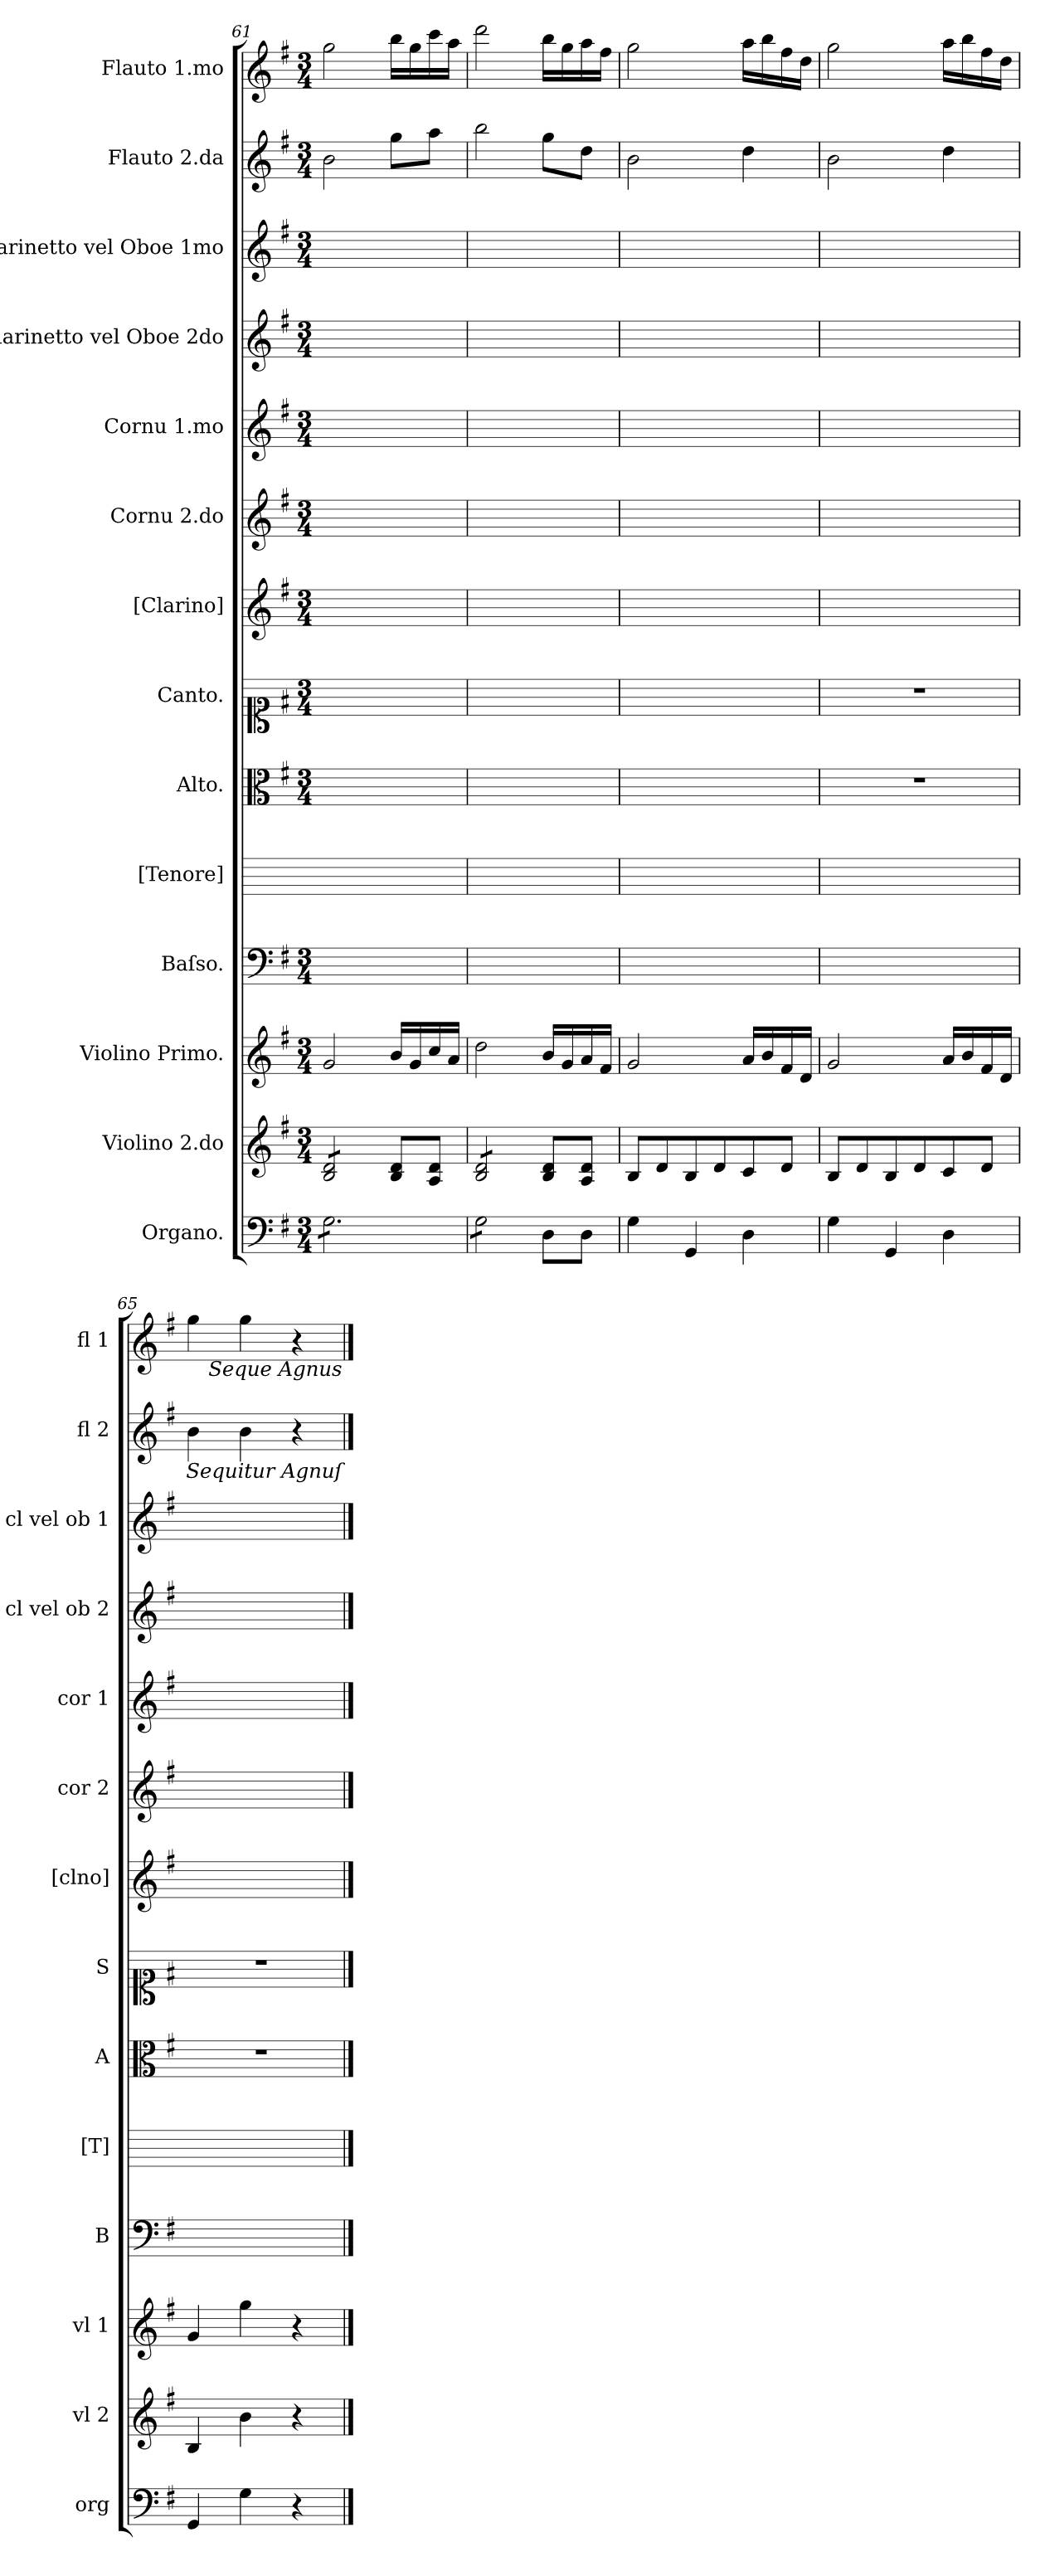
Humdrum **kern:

**kern	**kern	**kern	**kern	**kern	**kern	**kern	**kern	**kern	**kern	**kern	**kern	**kern	**kern
*part14	*part13	*part12	*part11	*part10	*part9	*part8	*part7	*part6	*part5	*part4	*part3	*part2	*part1
*staff14	*staff13	*staff12	*staff11	*staff10	*staff9	*staff8	*staff7	*staff6	*staff5	*staff4	*staff3	*staff2	*staff1
*I"Organo.	*I"Violino 2.do	*I"Violino Primo.	*I"Baſso.	*I"[Tenore]	*I"Alto.	*I"Canto.	*I"[Clarino]	*I"Cornu 2.do	*I"Cornu 1.mo	*I"Clarinetto vel Oboe 2do	*I"Clarinetto vel Oboe 1mo	*I"Flauto 2.da	*I"Flauto 1.mo
*I'org	*I'vl 2	*I'vl 1	*I'B	*I'[T]	*I'A	*I'S	*I'[clno]	*I'cor 2	*I'cor 1	*I'cl vel ob 2	*I'cl vel ob 1	*I'fl 2	*I'fl 1
*clefF4	*clefG2	*clefG2	*clefF4	*	*clefC3	*clefC1	*clefG2	*clefG2	*clefG2	*clefG2	*clefG2	*clefG2	*clefG2
*k[f#]	*k[f#]	*k[f#]	*k[f#]	*	*k[f#]	*k[f#]	*k[f#]	*k[f#]	*k[f#]	*k[f#]	*k[f#]	*k[f#]	*k[f#]
*G:	*G:	*G:	*G:	*	*G:	*G:	*G:	*G:	*G:	*G:	*G:	*G:	*G:
*M3/4	*M3/4	*M3/4	*M3/4	*	*M3/4	*M3/4	*M3/4	*M3/4	*M3/4	*M3/4	*M3/4	*M3/4	*M3/4
=61	=61	=61	=61	=61	=61	=61	=61	=61	=61	=61	=61	=61	=61
*tremolo	*	*	*	*	*	*	*	*	*	*	*	*	*
*	*tremolo	*	*	*	*	*	*	*	*	*	*	*	*
8G\L	8B/ 8d/L	2g/	2.ryy	2.ryy	2.ryy	2.ryy	2.ryy	2.ryy	2.ryy	2.ryy	2.ryy	2b\	2gg\
8G\	8B/ 8d/	.	.	.	.	.	.	.	.	.	.	.	.
8G\	8B/ 8d/	.	.	.	.	.	.	.	.	.	.	.	.
8G\	8B/ 8d/J	.	.	.	.	.	.	.	.	.	.	.	.
*	*Xtremolo	*	*	*	*	*	*	*	*	*	*	*	*
8G\	8B/ 8d/L	16b/LL	.	.	.	.	.	.	.	.	.	8gg\L	16bb\LL
.	.	16g/	.	.	.	.	.	.	.	.	.	.	16gg\
8G\J	8A/ 8d/J	16cc/	.	.	.	.	.	.	.	.	.	8aa\J	16ccc\
.	.	16a/JJ	.	.	.	.	.	.	.	.	.	.	16aa\JJ
=62	=62	=62	=62	=62	=62	=62	=62	=62	=62	=62	=62	=62	=62
*	*tremolo	*	*	*	*	*	*	*	*	*	*	*	*
8G\L	8B/ 8d/L	2dd\	2.ryy	2.ryy	2.ryy	2.ryy	2.ryy	2.ryy	2.ryy	2.ryy	2.ryy	2bb\	2ddd\
8G\	8B/ 8d/	.	.	.	.	.	.	.	.	.	.	.	.
8G\	8B/ 8d/	.	.	.	.	.	.	.	.	.	.	.	.
8G\J	8B/ 8d/J	.	.	.	.	.	.	.	.	.	.	.	.
*	*Xtremolo	*	*	*	*	*	*	*	*	*	*	*	*
*Xtremolo	*	*	*	*	*	*	*	*	*	*	*	*	*
8D\L	8B/ 8d/L	16b/LL	.	.	.	.	.	.	.	.	.	8gg\L	16bb\LL
.	.	16g/	.	.	.	.	.	.	.	.	.	.	16gg\
8D\J	8A/ 8d/J	16a/	.	.	.	.	.	.	.	.	.	8dd\J	16aa\
.	.	16f#/JJ	.	.	.	.	.	.	.	.	.	.	16ff#\JJ
=63	=63	=63	=63	=63	=63	=63	=63	=63	=63	=63	=63	=63	=63
4G\	8B/L	2g/	2.ryy	2.ryy	2.ryy	2.ryy	2.ryy	2.ryy	2.ryy	2.ryy	2.ryy	2b\	2gg\
.	8d/	.	.	.	.	.	.	.	.	.	.	.	.
4GG/	8B/	.	.	.	.	.	.	.	.	.	.	.	.
.	8d/	.	.	.	.	.	.	.	.	.	.	.	.
4D\	8c/	16a/LL	.	.	.	.	.	.	.	.	.	4dd\	16aa\LL
.	.	16b/	.	.	.	.	.	.	.	.	.	.	16bb\
.	8d/J	16f#/	.	.	.	.	.	.	.	.	.	.	16ff#\
.	.	16d/JJ	.	.	.	.	.	.	.	.	.	.	16dd\JJ
=64	=64	=64	=64	=64	=64	=64	=64	=64	=64	=64	=64	=64	=64
4G\	8B/L	2g/	2.ryy	2.ryy	2.r	2.r	2.ryy	2.ryy	2.ryy	2.ryy	2.ryy	2b\	2gg\
.	8d/	.	.	.	.	.	.	.	.	.	.	.	.
4GG/	8B/	.	.	.	.	.	.	.	.	.	.	.	.
.	8d/	.	.	.	.	.	.	.	.	.	.	.	.
4D\	8c/	16a/LL	.	.	.	.	.	.	.	.	.	4dd\	16aa\LL
.	.	16b/	.	.	.	.	.	.	.	.	.	.	16bb\
.	8d/J	16f#/	.	.	.	.	.	.	.	.	.	.	16ff#\
.	.	16d/JJ	.	.	.	.	.	.	.	.	.	.	16dd\JJ
=65	=65	=65	=65	=65	=65	=65	=65	=65	=65	=65	=65	=65	=65
4GG/	4B/	4g/	2.ryy	2.ryy	2.r	2.r	2.ryy	2.ryy	2.ryy	2.ryy	2.ryy	4b\	4gg\
4G\	4b\	4gg\	.	.	.	.	.	.	.	.	.	4b\	4gg\
4r	4r	4r	.	.	.	.	.	.	.	.	.	4r	4r
!	!	!	!	!	!	!	!	!	!	!	!	!	!LO:TX:b:i:t=Seque Agnus
!	!	!	!	!	!	!	!	!	!	!	!	!LO:TX:b:i:t=Sequitur Agnuſ	!
==	==	==	==	==	==	==	==	==	==	==	==	==	==
*-	*-	*-	*-	*-	*-	*-	*-	*-	*-	*-	*-	*-	*-
